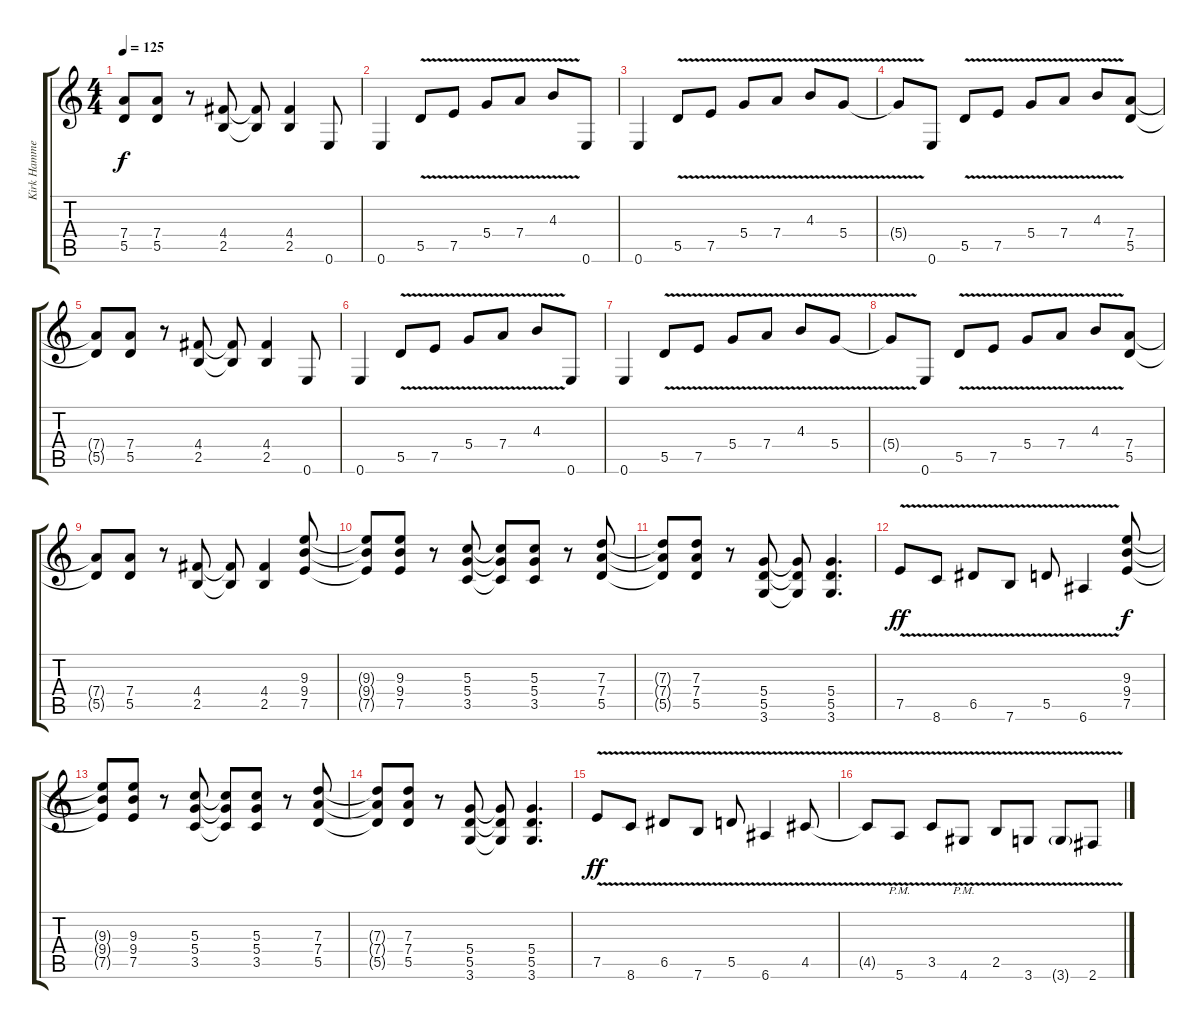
\track ("Kirk Hammett" "Kirk Hamme") {instrument distortionguitar}
\staff {score tabs}
\tuning (E4 B3 G3 D3 A2 E2) {hide}
\ts (4 4)
\tempo 125
\clef g2
\ks c
(7.4{t} 5.5{t}).8{dy f} (7.4 5.5).8 r.8 (4.4 2.5).8 (4.4{t} 2.5{t}).8 (4.4 2.5).4 0.6.8 |
0.6.4 5.5{v}.8 7.5{v}.8 5.4{v}.8 7.4{v}.8 4.3{v}.8 0.6.8 |
0.6.4 5.5{v}.8 7.5{v}.8 5.4{v}.8 7.4{v}.8 4.3{v}.8 5.4{v}.8 |
5.4{t}.8 0.6.8 5.5{v}.8 7.5{v}.8 5.4{v}.8 7.4{v}.8 4.3{v}.8 (7.4 5.5).8 |
(7.4{t} 5.5{t}).8 (7.4 5.5).8 r.8 (4.4 2.5).8 (4.4{t} 2.5{t}).8 (4.4 2.5).4 0.6.8 |
0.6.4 5.5{v}.8 7.5{v}.8 5.4{v}.8 7.4{v}.8 4.3{v}.8 0.6.8 |
0.6.4 5.5{v}.8 7.5{v}.8 5.4{v}.8 7.4{v}.8 4.3{v}.8 5.4{v}.8 |
5.4{t}.8 0.6.8 5.5{v}.8 7.5{v}.8 5.4{v}.8 7.4{v}.8 4.3{v}.8 (7.4 5.5).8 |
(7.4{t} 5.5{t}).8 (7.4 5.5).8 r.8 (4.4 2.5).8 (4.4{t} 2.5{t}).8 (4.4 2.5).4 (9.3 9.4 7.5).8 |
(9.3{t} 9.4{t} 7.5{t}).8 (9.3 9.4 7.5).8 r.8 (5.3 5.4 3.5).8 (5.3{t} 5.4{t} 3.5{t}).8 (5.3 5.4 3.5).8 r.8 (7.3 7.4 5.5).8 |
(7.3{t} 7.4{t} 5.5{t}).8 (7.3 7.4 5.5).8 r.8 (5.4 5.5 3.6).8 (5.4{t} 5.5{t} 3.6{t}).8 (5.4 5.5 3.6).4{d} |
7.5{v}.8{dy ff} 8.6{v}.8 6.5{v}.8 7.6{v}.8 5.5{v}.8 6.6{v}.4 (9.3 9.4 7.5).8{dy f} |
(9.3{t} 9.4{t} 7.5{t}).8 (9.3 9.4 7.5).8 r.8 (5.3 5.4 3.5).8 (5.3{t} 5.4{t} 3.5{t}).8 (5.3 5.4 3.5).8 r.8 (7.3 7.4 5.5).8 |
(7.3{t} 7.4{t} 5.5{t}).8 (7.3 7.4 5.5).8 r.8 (5.4 5.5 3.6).8 (5.4{t} 5.5{t} 3.6{t}).8 (5.4 5.5 3.6).4{d} |
7.5{v}.8{dy ff} 8.6{v}.8 6.5{v}.8 7.6{v}.8 5.5{v}.8 6.6{v}.4 4.5{v}.8 |
4.5{t}.8 5.6{v pm}.8 3.5{v}.8 4.6{v pm}.8 2.5{v}.8 3.6{v}.8 3.6{v g}.8 2.6{v}.8
